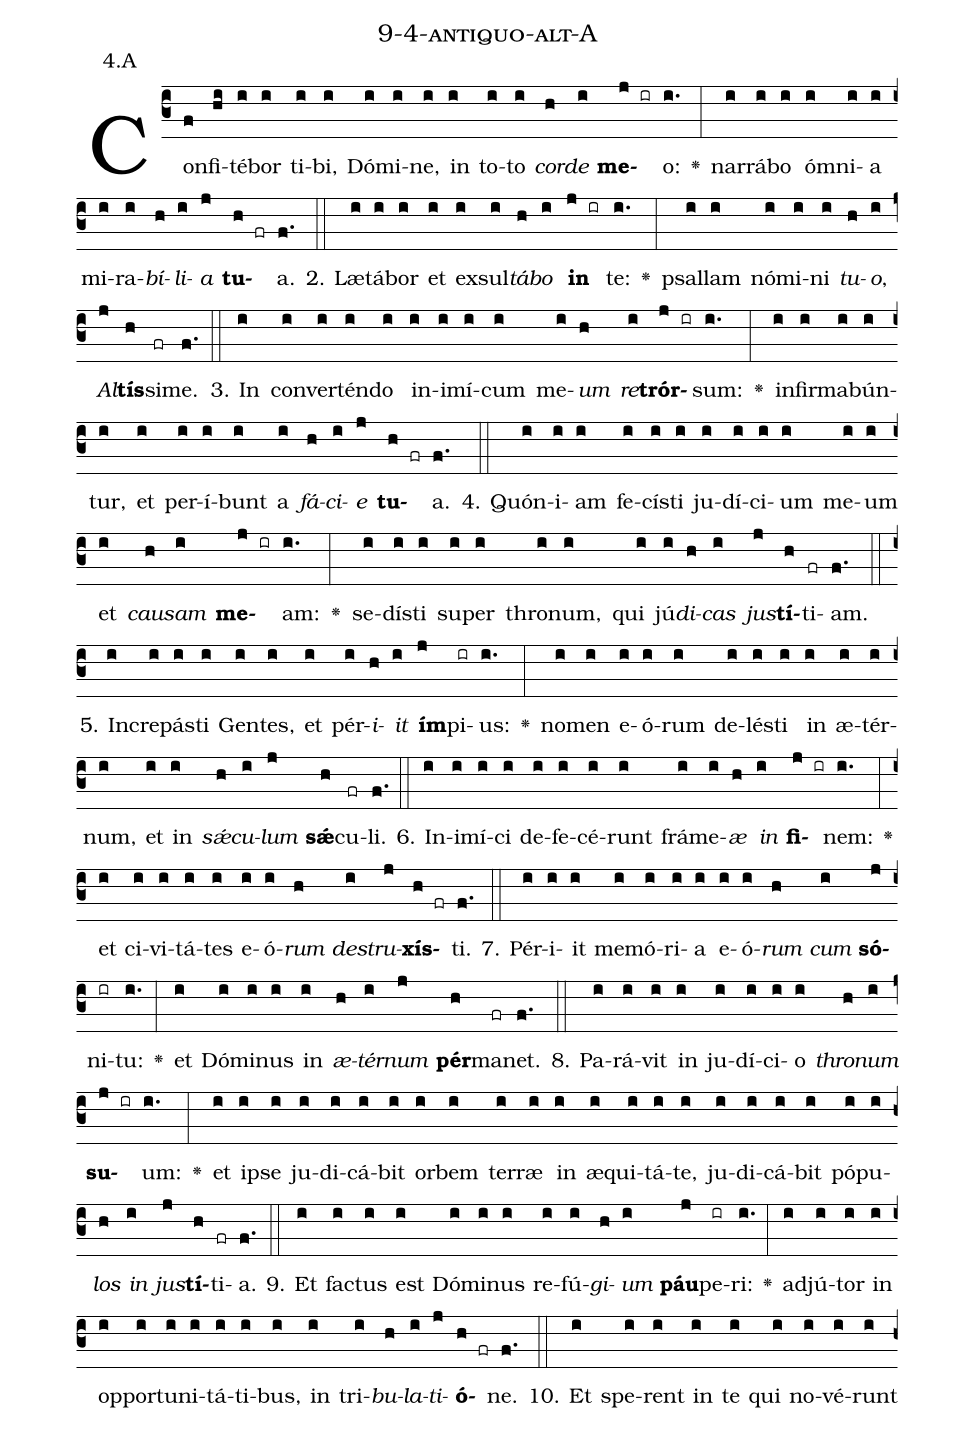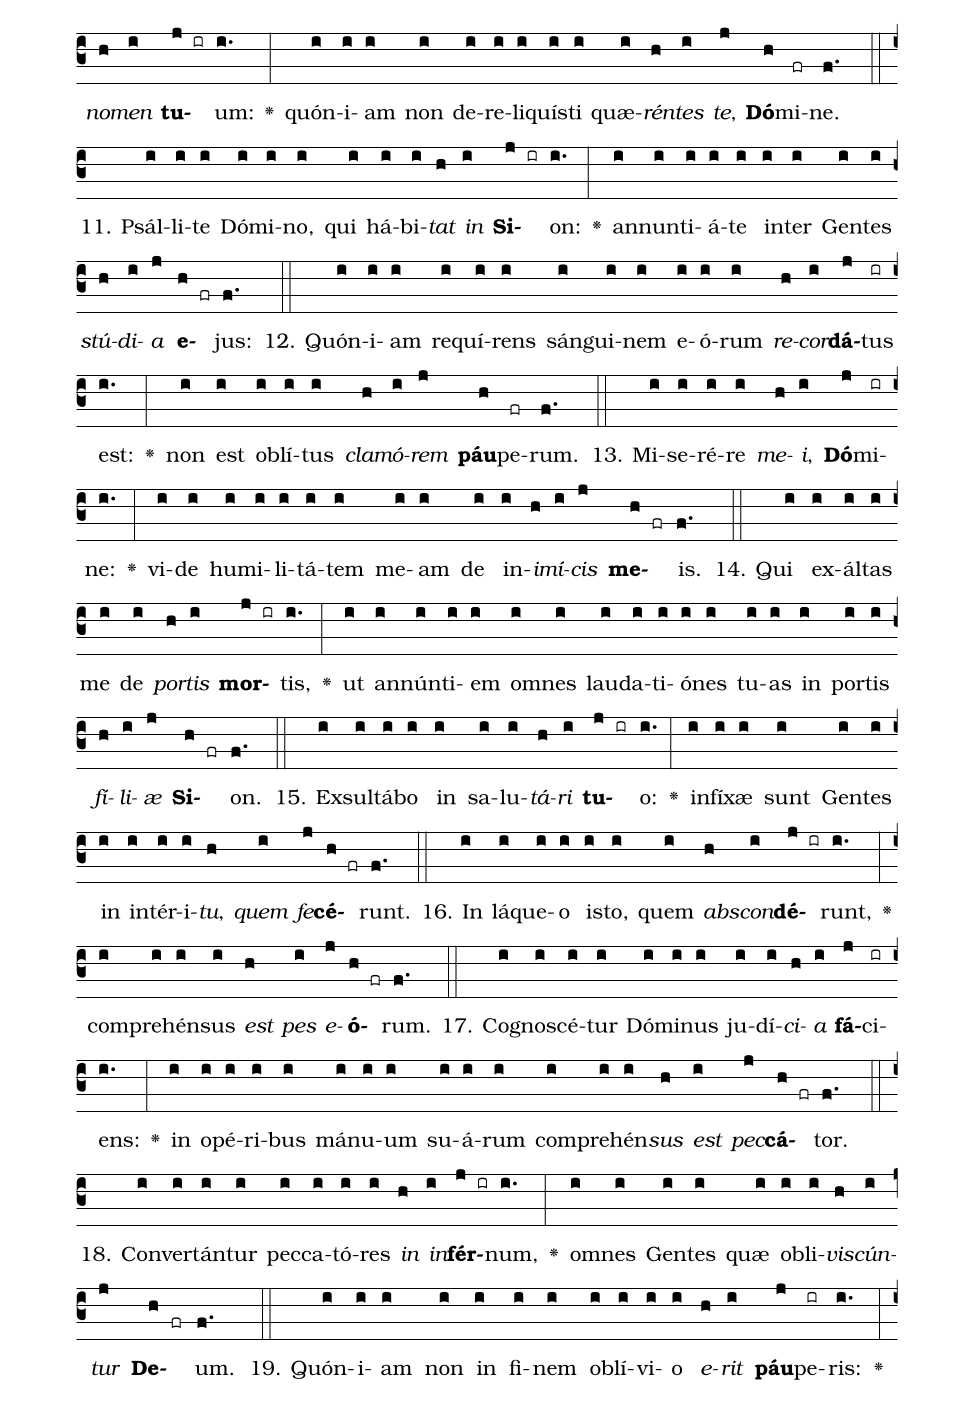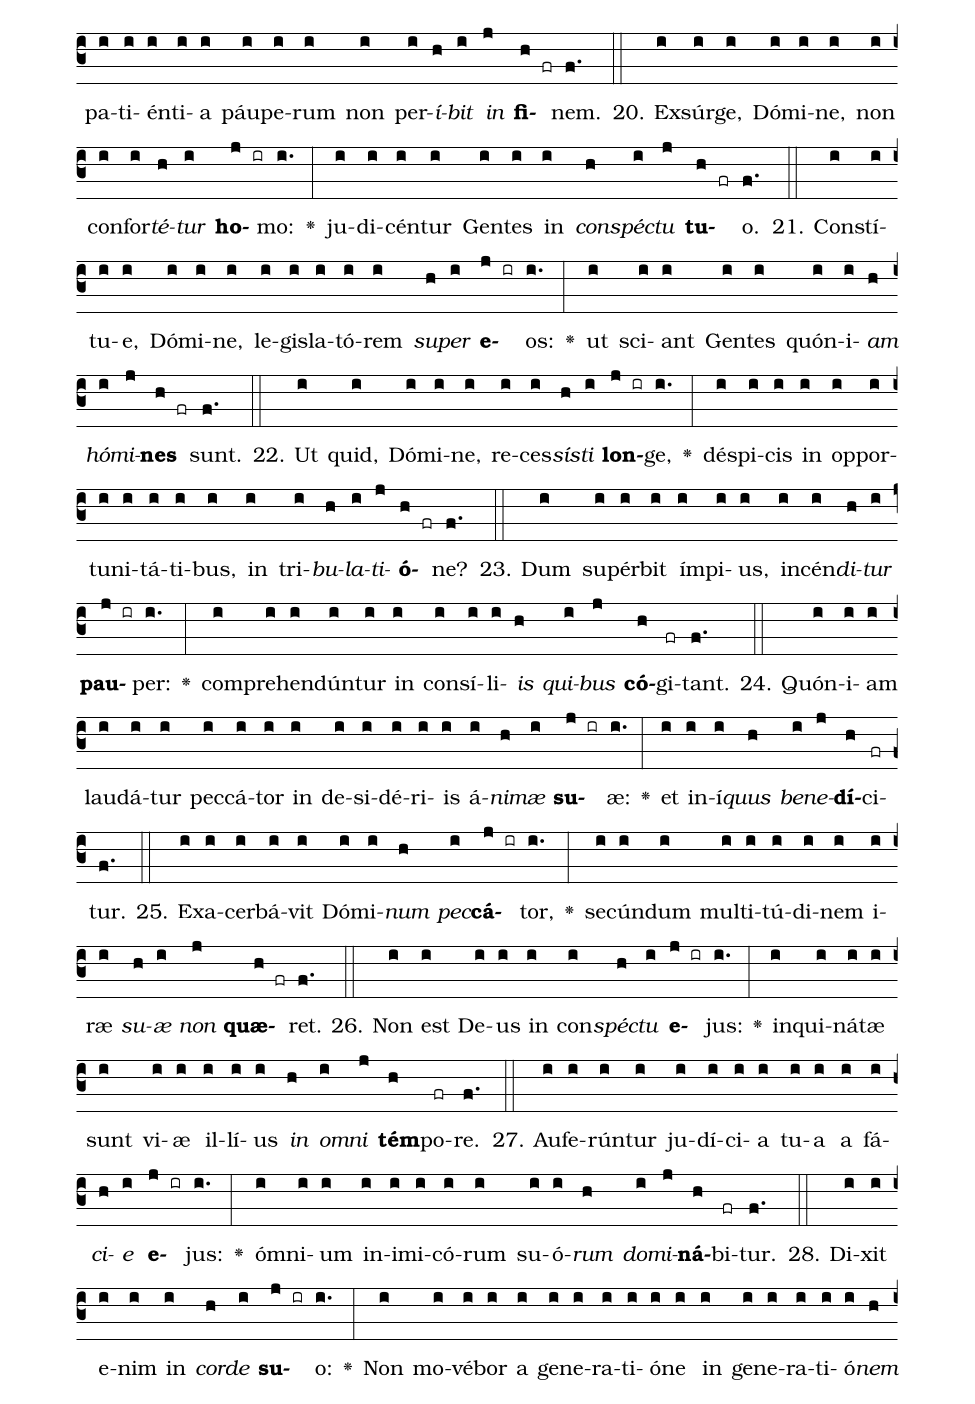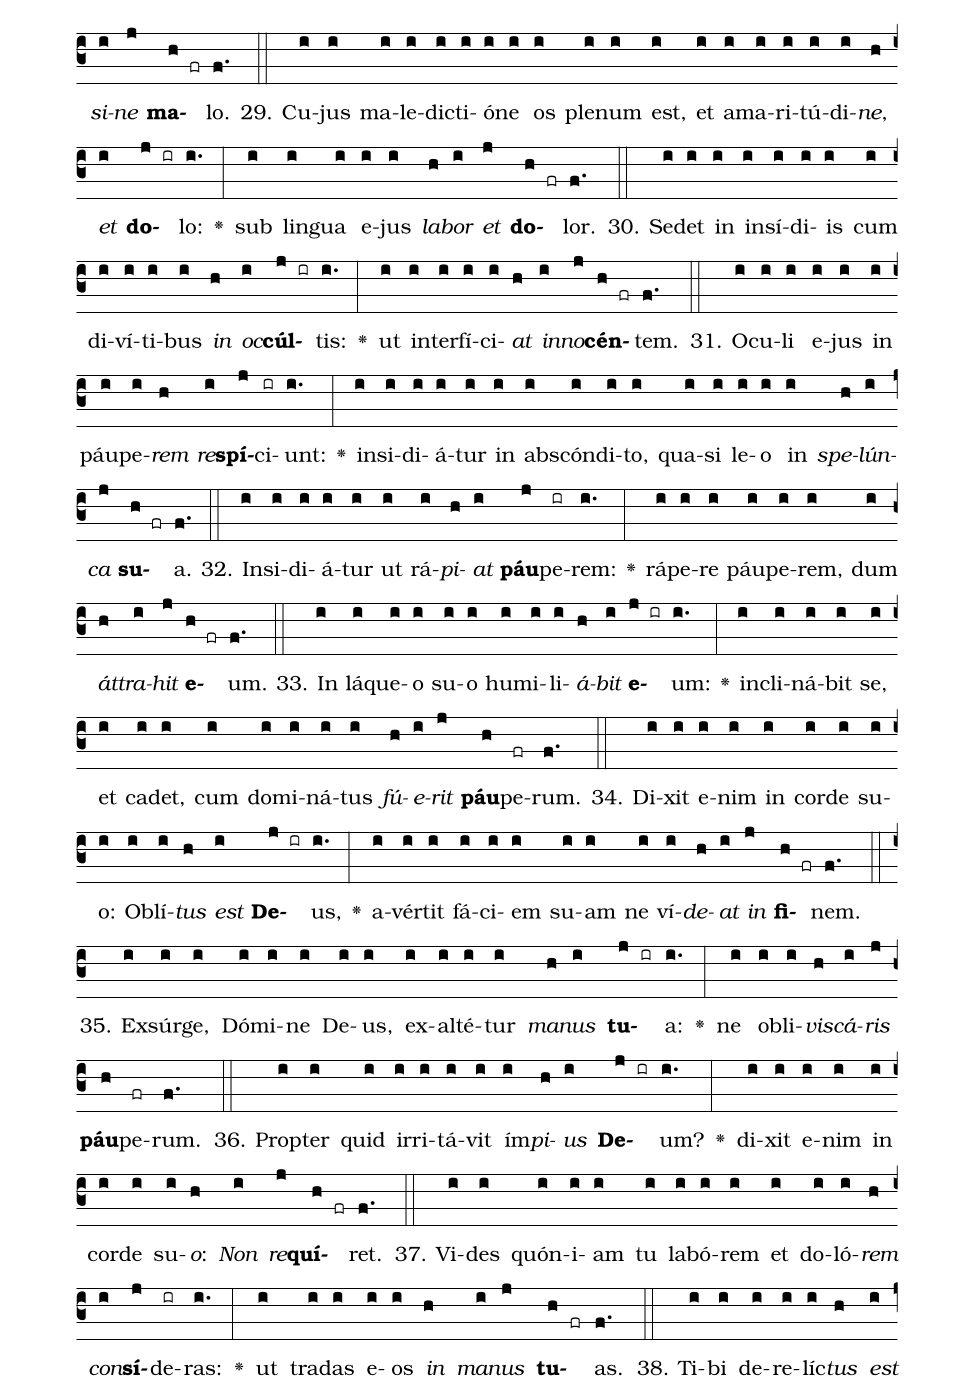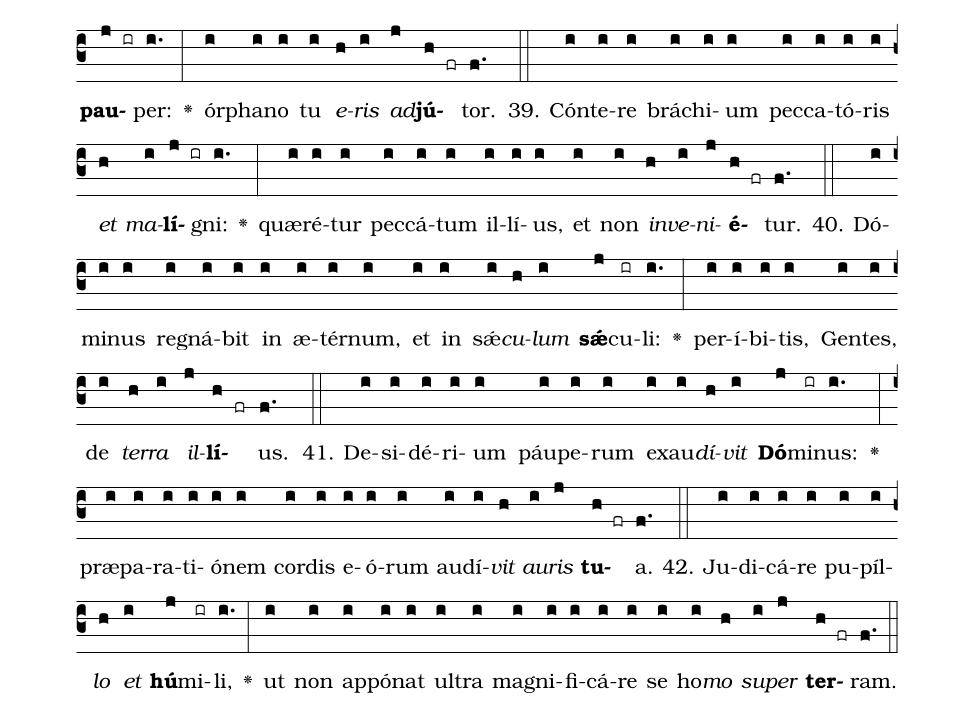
name: 9-4-antiquo-alt-A;
annotation: 4.A;
%%
(c3)Con(f)fi(hi)té(i)bor(i) ti(i)bi,(i) Dó(i)mi(i)ne,(i) in(i) to(i)to(i) <i>cor</i>(h)<i>de</i>(i) <b>me</b>(j ir)o:(i.) <v>\greheightstar</v>(:) nar(i)rá(i)bo(i) óm(i)ni(i)a(i) mi(i)ra(i)<i>bí</i>(h)<i>li</i>(i)<i>a</i>(j) <b>tu</b>(h fr)a.(f.) (::)
2. Læ(i)tá(i)bor(i) et(i) ex(i)sul(i)<i>tá</i>(h)<i>bo</i>(i) <b>in</b>(j ir) te:(i.) <v>\greheightstar</v>(:) psal(i)lam(i) nó(i)mi(i)ni(i) <i>tu</i>(h)<i>o</i>,(i) <i>Al</i>(j)<b>tís</b>(h)si(fr)me.(f.) (::)
3. In(i) con(i)ver(i)tén(i)do(i) in(i)i(i)mí(i)cum(i) me(i)<i>um</i>(h) <i>re</i>(i)<b>trór</b>(j ir)sum:(i.) <v>\greheightstar</v>(:) in(i)fir(i)ma(i)bún(i)tur,(i) et(i) per(i)í(i)bunt(i) a(i) <i>fá</i>(h)<i>ci</i>(i)<i>e</i>(j) <b>tu</b>(h fr)a.(f.) (::)
4. Quón(i)i(i)am(i) fe(i)cís(i)ti(i) ju(i)dí(i)ci(i)um(i) me(i)um(i) et(i) <i>cau</i>(h)<i>sam</i>(i) <b>me</b>(j ir)am:(i.) <v>\greheightstar</v>(:) se(i)dís(i)ti(i) su(i)per(i) thro(i)num,(i) qui(i) jú(i)<i>di</i>(h)<i>cas</i>(i) <i>jus</i>(j)<b>tí</b>(h)ti(fr)am.(f.) (::)
5. In(i)cre(i)pás(i)ti(i) Gen(i)tes,(i) et(i) pér(i)<i>i</i>(h)<i>it</i>(i) <b>ím</b>(j)pi(ir)us:(i.) <v>\greheightstar</v>(:) no(i)men(i) e(i)ó(i)rum(i) de(i)lés(i)ti(i) in(i) æ(i)tér(i)num,(i) et(i) in(i) <i>sǽ</i>(h)<i>cu</i>(i)<i>lum</i>(j) <b>sǽ</b>(h)cu(fr)li.(f.) (::)
6. In(i)i(i)mí(i)ci(i) de(i)fe(i)cé(i)runt(i) frá(i)me(i)<i>æ</i>(h) <i>in</i>(i) <b>fi</b>(j ir)nem:(i.) <v>\greheightstar</v>(:) et(i) ci(i)vi(i)tá(i)tes(i) e(i)ó(i)<i>rum</i>(h) <i>de</i>(i)<i>stru</i>(j)<b>xís</b>(h fr)ti.(f.) (::)
7. Pér(i)i(i)it(i) me(i)mó(i)ri(i)a(i) e(i)ó(i)<i>rum</i>(h) <i>cum</i>(i) <b>só</b>(j)ni(ir)tu:(i.) <v>\greheightstar</v>(:) et(i) Dó(i)mi(i)nus(i) in(i) <i>æ</i>(h)<i>tér</i>(i)<i>num</i>(j) <b>pér</b>(h)ma(fr)net.(f.) (::)
8. Pa(i)rá(i)vit(i) in(i) ju(i)dí(i)ci(i)o(i) <i>thro</i>(h)<i>num</i>(i) <b>su</b>(j ir)um:(i.) <v>\greheightstar</v>(:) et(i) ip(i)se(i) ju(i)di(i)cá(i)bit(i) or(i)bem(i) ter(i)ræ(i) in(i) æ(i)qui(i)tá(i)te,(i) ju(i)di(i)cá(i)bit(i) pó(i)pu(i)<i>los</i>(h) <i>in</i>(i) <i>jus</i>(j)<b>tí</b>(h)ti(fr)a.(f.) (::)
9. Et(i) fac(i)tus(i) est(i) Dó(i)mi(i)nus(i) re(i)fú(i)<i>gi</i>(h)<i>um</i>(i) <b>páu</b>(j)pe(ir)ri:(i.) <v>\greheightstar</v>(:) ad(i)jú(i)tor(i) in(i) op(i)por(i)tu(i)ni(i)tá(i)ti(i)bus,(i) in(i) tri(i)<i>bu</i>(h)<i>la</i>(i)<i>ti</i>(j)<b>ó</b>(h fr)ne.(f.) (::)
10. Et(i) spe(i)rent(i) in(i) te(i) qui(i) no(i)vé(i)runt(i) <i>no</i>(h)<i>men</i>(i) <b>tu</b>(j ir)um:(i.) <v>\greheightstar</v>(:) quón(i)i(i)am(i) non(i) de(i)re(i)li(i)quís(i)ti(i) quæ(i)<i>rén</i>(h)<i>tes</i>(i) <i>te</i>,(j) <b>Dó</b>(h)mi(fr)ne.(f.) (::)
11. Psál(i)li(i)te(i) Dó(i)mi(i)no,(i) qui(i) há(i)bi(i)<i>tat</i>(h) <i>in</i>(i) <b>Si</b>(j ir)on:(i.) <v>\greheightstar</v>(:) an(i)nun(i)ti(i)á(i)te(i) in(i)ter(i) Gen(i)tes(i) <i>stú</i>(h)<i>di</i>(i)<i>a</i>(j) <b>e</b>(h fr)jus:(f.) (::)
12. Quón(i)i(i)am(i) re(i)quí(i)rens(i) sán(i)gui(i)nem(i) e(i)ó(i)rum(i) <i>re</i>(h)<i>cor</i>(i)<b>dá</b>(j)tus(ir) est:(i.) <v>\greheightstar</v>(:) non(i) est(i) ob(i)lí(i)tus(i) <i>cla</i>(h)<i>mó</i>(i)<i>rem</i>(j) <b>páu</b>(h)pe(fr)rum.(f.) (::)
13. Mi(i)se(i)ré(i)re(i) <i>me</i>(h)<i>i</i>,(i) <b>Dó</b>(j)mi(ir)ne:(i.) <v>\greheightstar</v>(:) vi(i)de(i) hu(i)mi(i)li(i)tá(i)tem(i) me(i)am(i) de(i) in(i)<i>i</i>(h)<i>mí</i>(i)<i>cis</i>(j) <b>me</b>(h fr)is.(f.) (::)
14. Qui(i) ex(i)ál(i)tas(i) me(i) de(i) <i>por</i>(h)<i>tis</i>(i) <b>mor</b>(j ir)tis,(i.) <v>\greheightstar</v>(:) ut(i) an(i)nún(i)ti(i)em(i) om(i)nes(i) lau(i)da(i)ti(i)ó(i)nes(i) tu(i)as(i) in(i) por(i)tis(i) <i>fí</i>(h)<i>li</i>(i)<i>æ</i>(j) <b>Si</b>(h fr)on.(f.) (::)
15. Ex(i)sul(i)tá(i)bo(i) in(i) sa(i)lu(i)<i>tá</i>(h)<i>ri</i>(i) <b>tu</b>(j ir)o:(i.) <v>\greheightstar</v>(:) in(i)fí(i)xæ(i) sunt(i) Gen(i)tes(i) in(i) in(i)tér(i)i(i)<i>tu</i>,(h) <i>quem</i>(i) <i>fe</i>(j)<b>cé</b>(h fr)runt.(f.) (::)
16. In(i) lá(i)que(i)o(i) is(i)to,(i) quem(i) <i>abs</i>(h)<i>con</i>(i)<b>dé</b>(j ir)runt,(i.) <v>\greheightstar</v>(:) com(i)pre(i)hén(i)sus(i) <i>est</i>(h) <i>pes</i>(i) <i>e</i>(j)<b>ó</b>(h fr)rum.(f.) (::)
17. Co(i)gno(i)scé(i)tur(i) Dó(i)mi(i)nus(i) ju(i)dí(i)<i>ci</i>(h)<i>a</i>(i) <b>fá</b>(j)ci(ir)ens:(i.) <v>\greheightstar</v>(:) in(i) o(i)pé(i)ri(i)bus(i) má(i)nu(i)um(i) su(i)á(i)rum(i) com(i)pre(i)hén(i)<i>sus</i>(h) <i>est</i>(i) <i>pec</i>(j)<b>cá</b>(h fr)tor.(f.) (::)
18. Con(i)ver(i)tán(i)tur(i) pec(i)ca(i)tó(i)res(i) <i>in</i>(h) <i>in</i>(i)<b>fér</b>(j ir)num,(i.) <v>\greheightstar</v>(:) om(i)nes(i) Gen(i)tes(i) quæ(i) ob(i)li(i)<i>vis</i>(h)<i>cún</i>(i)<i>tur</i>(j) <b>De</b>(h fr)um.(f.) (::)
19. Quón(i)i(i)am(i) non(i) in(i) fi(i)nem(i) ob(i)lí(i)vi(i)o(i) <i>e</i>(h)<i>rit</i>(i) <b>páu</b>(j)pe(ir)ris:(i.) <v>\greheightstar</v>(:) pa(i)ti(i)én(i)ti(i)a(i) páu(i)pe(i)rum(i) non(i) per(i)<i>í</i>(h)<i>bit</i>(i) <i>in</i>(j) <b>fi</b>(h fr)nem.(f.) (::)
20. Ex(i)súr(i)ge,(i) Dó(i)mi(i)ne,(i) non(i) con(i)for(i)<i>té</i>(h)<i>tur</i>(i) <b>ho</b>(j ir)mo:(i.) <v>\greheightstar</v>(:) ju(i)di(i)cén(i)tur(i) Gen(i)tes(i) in(i) <i>con</i>(h)<i>spéc</i>(i)<i>tu</i>(j) <b>tu</b>(h fr)o.(f.) (::)
21. Con(i)stí(i)tu(i)e,(i) Dó(i)mi(i)ne,(i) le(i)gis(i)la(i)tó(i)rem(i) <i>su</i>(h)<i>per</i>(i) <b>e</b>(j ir)os:(i.) <v>\greheightstar</v>(:) ut(i) sci(i)ant(i) Gen(i)tes(i) quón(i)i(i)<i>am</i>(h) <i>hó</i>(i)<i>mi</i>(j)<b>nes</b>(h fr) sunt.(f.) (::)
22. Ut(i) quid,(i) Dó(i)mi(i)ne,(i) re(i)ces(i)<i>sís</i>(h)<i>ti</i>(i) <b>lon</b>(j ir)ge,(i.) <v>\greheightstar</v>(:) dé(i)spi(i)cis(i) in(i) op(i)por(i)tu(i)ni(i)tá(i)ti(i)bus,(i) in(i) tri(i)<i>bu</i>(h)<i>la</i>(i)<i>ti</i>(j)<b>ó</b>(h fr)ne?(f.) (::)
23. Dum(i) su(i)pér(i)bit(i) ím(i)pi(i)us,(i) in(i)cén(i)<i>di</i>(h)<i>tur</i>(i) <b>pau</b>(j ir)per:(i.) <v>\greheightstar</v>(:) com(i)pre(i)hen(i)dún(i)tur(i) in(i) con(i)sí(i)li(i)<i>is</i>(h) <i>qui</i>(i)<i>bus</i>(j) <b>có</b>(h)gi(fr)tant.(f.) (::)
24. Quón(i)i(i)am(i) lau(i)dá(i)tur(i) pec(i)cá(i)tor(i) in(i) de(i)si(i)dé(i)ri(i)is(i) á(i)<i>ni</i>(h)<i>mæ</i>(i) <b>su</b>(j ir)æ:(i.) <v>\greheightstar</v>(:) et(i) in(i)í(i)<i>quus</i>(h) <i>be</i>(i)<i>ne</i>(j)<b>dí</b>(h)ci(fr)tur.(f.) (::)
25. Ex(i)a(i)cer(i)bá(i)vit(i) Dó(i)mi(i)<i>num</i>(h) <i>pec</i>(i)<b>cá</b>(j ir)tor,(i.) <v>\greheightstar</v>(:) se(i)cún(i)dum(i) mul(i)ti(i)tú(i)di(i)nem(i) i(i)ræ(i) <i>su</i>(h)<i>æ</i>(i) <i>non</i>(j) <b>quæ</b>(h fr)ret.(f.) (::)
26. Non(i) est(i) De(i)us(i) in(i) con(i)<i>spéc</i>(h)<i>tu</i>(i) <b>e</b>(j ir)jus:(i.) <v>\greheightstar</v>(:) in(i)qui(i)ná(i)tæ(i) sunt(i) vi(i)æ(i) il(i)lí(i)us(i) <i>in</i>(h) <i>om</i>(i)<i>ni</i>(j) <b>tém</b>(h)po(fr)re.(f.) (::)
27. Au(i)fe(i)rún(i)tur(i) ju(i)dí(i)ci(i)a(i) tu(i)a(i) a(i) fá(i)<i>ci</i>(h)<i>e</i>(i) <b>e</b>(j ir)jus:(i.) <v>\greheightstar</v>(:) óm(i)ni(i)um(i) in(i)i(i)mi(i)có(i)rum(i) su(i)ó(i)<i>rum</i>(h) <i>do</i>(i)<i>mi</i>(j)<b>ná</b>(h)bi(fr)tur.(f.) (::)
28. Di(i)xit(i) e(i)nim(i) in(i) <i>cor</i>(h)<i>de</i>(i) <b>su</b>(j ir)o:(i.) <v>\greheightstar</v>(:) Non(i) mo(i)vé(i)bor(i) a(i) ge(i)ne(i)ra(i)ti(i)ó(i)ne(i) in(i) ge(i)ne(i)ra(i)ti(i)ó(i)<i>nem</i>(h) <i>si</i>(i)<i>ne</i>(j) <b>ma</b>(h fr)lo.(f.) (::)
29. Cu(i)jus(i) ma(i)le(i)dic(i)ti(i)ó(i)ne(i) os(i) ple(i)num(i) est,(i) et(i) a(i)ma(i)ri(i)tú(i)di(i)<i>ne</i>,(h) <i>et</i>(i) <b>do</b>(j ir)lo:(i.) <v>\greheightstar</v>(:) sub(i) lin(i)gua(i) e(i)jus(i) <i>la</i>(h)<i>bor</i>(i) <i>et</i>(j) <b>do</b>(h fr)lor.(f.) (::)
30. Se(i)det(i) in(i) in(i)sí(i)di(i)is(i) cum(i) di(i)ví(i)ti(i)bus(i) <i>in</i>(h) <i>oc</i>(i)<b>cúl</b>(j ir)tis:(i.) <v>\greheightstar</v>(:) ut(i) in(i)ter(i)fí(i)ci(i)<i>at</i>(h) <i>in</i>(i)<i>no</i>(j)<b>cén</b>(h fr)tem.(f.) (::)
31. O(i)cu(i)li(i) e(i)jus(i) in(i) páu(i)pe(i)<i>rem</i>(h) <i>re</i>(i)<b>spí</b>(j)ci(ir)unt:(i.) <v>\greheightstar</v>(:) in(i)si(i)di(i)á(i)tur(i) in(i) abs(i)cón(i)di(i)to,(i) qua(i)si(i) le(i)o(i) in(i) <i>spe</i>(h)<i>lún</i>(i)<i>ca</i>(j) <b>su</b>(h fr)a.(f.) (::)
32. In(i)si(i)di(i)á(i)tur(i) ut(i) rá(i)<i>pi</i>(h)<i>at</i>(i) <b>páu</b>(j)pe(ir)rem:(i.) <v>\greheightstar</v>(:) rá(i)pe(i)re(i) páu(i)pe(i)rem,(i) dum(i) <i>át</i>(h)<i>tra</i>(i)<i>hit</i>(j) <b>e</b>(h fr)um.(f.) (::)
33. In(i) lá(i)que(i)o(i) su(i)o(i) hu(i)mi(i)li(i)<i>á</i>(h)<i>bit</i>(i) <b>e</b>(j ir)um:(i.) <v>\greheightstar</v>(:) in(i)cli(i)ná(i)bit(i) se,(i) et(i) ca(i)det,(i) cum(i) do(i)mi(i)ná(i)tus(i) <i>fú</i>(h)<i>e</i>(i)<i>rit</i>(j) <b>páu</b>(h)pe(fr)rum.(f.) (::)
34. Di(i)xit(i) e(i)nim(i) in(i) cor(i)de(i) su(i)o:(i) Ob(i)lí(i)<i>tus</i>(h) <i>est</i>(i) <b>De</b>(j ir)us,(i.) <v>\greheightstar</v>(:) a(i)vér(i)tit(i) fá(i)ci(i)em(i) su(i)am(i) ne(i) ví(i)<i>de</i>(h)<i>at</i>(i) <i>in</i>(j) <b>fi</b>(h fr)nem.(f.) (::)
35. Ex(i)súr(i)ge,(i) Dó(i)mi(i)ne(i) De(i)us,(i) ex(i)al(i)té(i)tur(i) <i>ma</i>(h)<i>nus</i>(i) <b>tu</b>(j ir)a:(i.) <v>\greheightstar</v>(:) ne(i) ob(i)li(i)<i>vis</i>(h)<i>cá</i>(i)<i>ris</i>(j) <b>páu</b>(h)pe(fr)rum.(f.) (::)
36. Prop(i)ter(i) quid(i) ir(i)ri(i)tá(i)vit(i) ím(i)<i>pi</i>(h)<i>us</i>(i) <b>De</b>(j ir)um?(i.) <v>\greheightstar</v>(:) di(i)xit(i) e(i)nim(i) in(i) cor(i)de(i) su(i)<i>o</i>:(h) <i>Non</i>(i) <i>re</i>(j)<b>quí</b>(h fr)ret.(f.) (::)
37. Vi(i)des(i) quón(i)i(i)am(i) tu(i) la(i)bó(i)rem(i) et(i) do(i)ló(i)<i>rem</i>(h) <i>con</i>(i)<b>sí</b>(j)de(ir)ras:(i.) <v>\greheightstar</v>(:) ut(i) tra(i)das(i) e(i)os(i) <i>in</i>(h) <i>ma</i>(i)<i>nus</i>(j) <b>tu</b>(h fr)as.(f.) (::)
38. Ti(i)bi(i) de(i)re(i)líc(i)<i>tus</i>(h) <i>est</i>(i) <b>pau</b>(j ir)per:(i.) <v>\greheightstar</v>(:) ór(i)pha(i)no(i) tu(i) <i>e</i>(h)<i>ris</i>(i) <i>ad</i>(j)<b>jú</b>(h fr)tor.(f.) (::)
39. Cón(i)te(i)re(i) brá(i)chi(i)um(i) pec(i)ca(i)tó(i)ris(i) <i>et</i>(h) <i>ma</i>(i)<b>lí</b>(j ir)gni:(i.) <v>\greheightstar</v>(:) quæ(i)ré(i)tur(i) pec(i)cá(i)tum(i) il(i)lí(i)us,(i) et(i) non(i) <i>in</i>(h)<i>ve</i>(i)<i>ni</i>(j)<b>é</b>(h fr)tur.(f.) (::)
40. Dó(i)mi(i)nus(i) re(i)gná(i)bit(i) in(i) æ(i)tér(i)num,(i) et(i) in(i) sǽ(i)<i>cu</i>(h)<i>lum</i>(i) <b>sǽ</b>(j)cu(ir)li:(i.) <v>\greheightstar</v>(:) per(i)í(i)bi(i)tis,(i) Gen(i)tes,(i) de(i) <i>ter</i>(h)<i>ra</i>(i) <i>il</i>(j)<b>lí</b>(h fr)us.(f.) (::)
41. De(i)si(i)dé(i)ri(i)um(i) páu(i)pe(i)rum(i) ex(i)au(i)<i>dí</i>(h)<i>vit</i>(i) <b>Dó</b>(j)mi(ir)nus:(i.) <v>\greheightstar</v>(:) præ(i)pa(i)ra(i)ti(i)ó(i)nem(i) cor(i)dis(i) e(i)ó(i)rum(i) au(i)dí(i)<i>vit</i>(h) <i>au</i>(i)<i>ris</i>(j) <b>tu</b>(h fr)a.(f.) (::)
42. Ju(i)di(i)cá(i)re(i) pu(i)píl(i)<i>lo</i>(h) <i>et</i>(i) <b>hú</b>(j)mi(ir)li,(i.) <v>\greheightstar</v>(:) ut(i) non(i) ap(i)pó(i)nat(i) ul(i)tra(i) ma(i)gni(i)fi(i)cá(i)re(i) se(i) ho(i)<i>mo</i>(h) <i>su</i>(i)<i>per</i>(j) <b>ter</b>(h fr)ram.(f.) (::)
